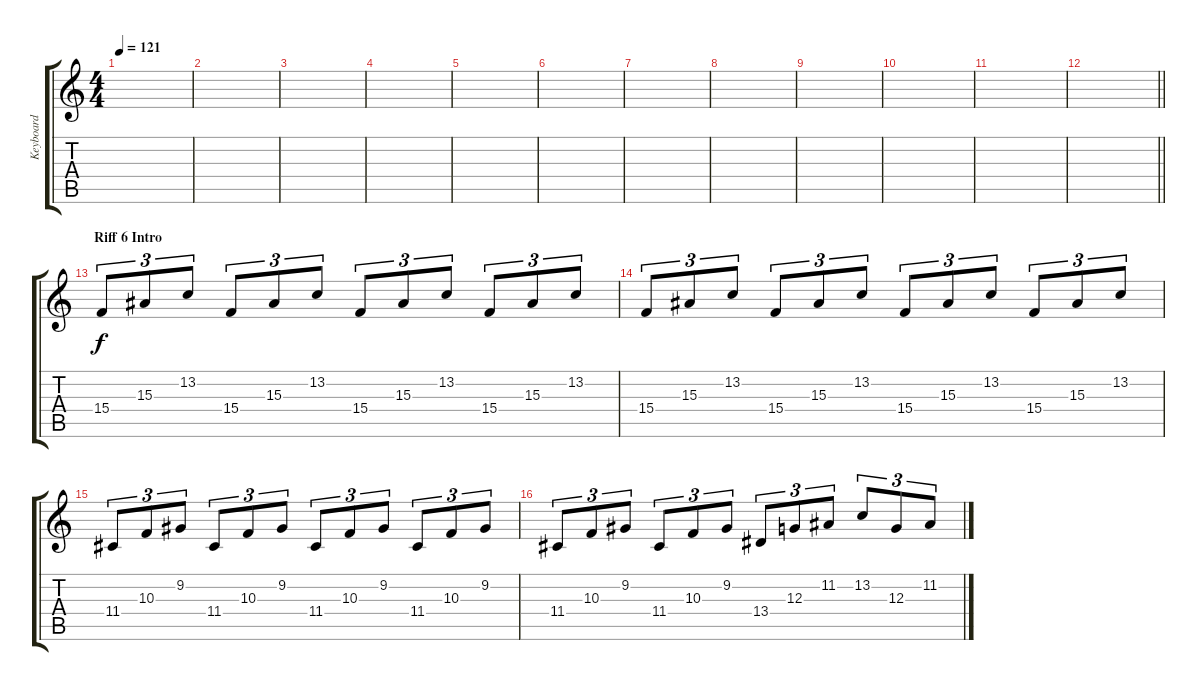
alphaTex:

\track ("Keyboard" "Keyboard") {instrument choiraahs}
\staff {score tabs}
\tuning (E4 B3 G3 D3 A2 E2) {hide}
\ts (4 4)
\tempo 121
\clef g2
\ks c
|
|
|
|
|
|
|
|
|
|
|
\barLineRight lightlight
|
\section ("" "Riff 6 Intro")
15.4.8{tu (3 2) instrument stringensemble1} 15.3.8{tu (3 2)} 13.2.8{tu (3 2)} 15.4.8{tu (3 2)} 15.3.8{tu (3 2)} 13.2.8{tu (3 2)} 15.4.8{tu (3 2)} 15.3.8{tu (3 2)} 13.2.8{tu (3 2)} 15.4.8{tu (3 2)} 15.3.8{tu (3 2)} 13.2.8{tu (3 2)} |
15.4.8{tu (3 2)} 15.3.8{tu (3 2)} 13.2.8{tu (3 2)} 15.4.8{tu (3 2)} 15.3.8{tu (3 2)} 13.2.8{tu (3 2)} 15.4.8{tu (3 2)} 15.3.8{tu (3 2)} 13.2.8{tu (3 2)} 15.4.8{tu (3 2)} 15.3.8{tu (3 2)} 13.2.8{tu (3 2)} |
11.4.8{tu (3 2)} 10.3.8{tu (3 2)} 9.2.8{tu (3 2)} 11.4.8{tu (3 2)} 10.3.8{tu (3 2)} 9.2.8{tu (3 2)} 11.4.8{tu (3 2)} 10.3.8{tu (3 2)} 9.2.8{tu (3 2)} 11.4.8{tu (3 2)} 10.3.8{tu (3 2)} 9.2.8{tu (3 2)} |
11.4.8{tu (3 2)} 10.3.8{tu (3 2)} 9.2.8{tu (3 2)} 11.4.8{tu (3 2)} 10.3.8{tu (3 2)} 9.2.8{tu (3 2)} 13.4.8{tu (3 2)} 12.3.8{tu (3 2)} 11.2.8{tu (3 2)} 13.2.8{tu (3 2)} 12.3.8{tu (3 2)} 11.2.8{tu (3 2)}
